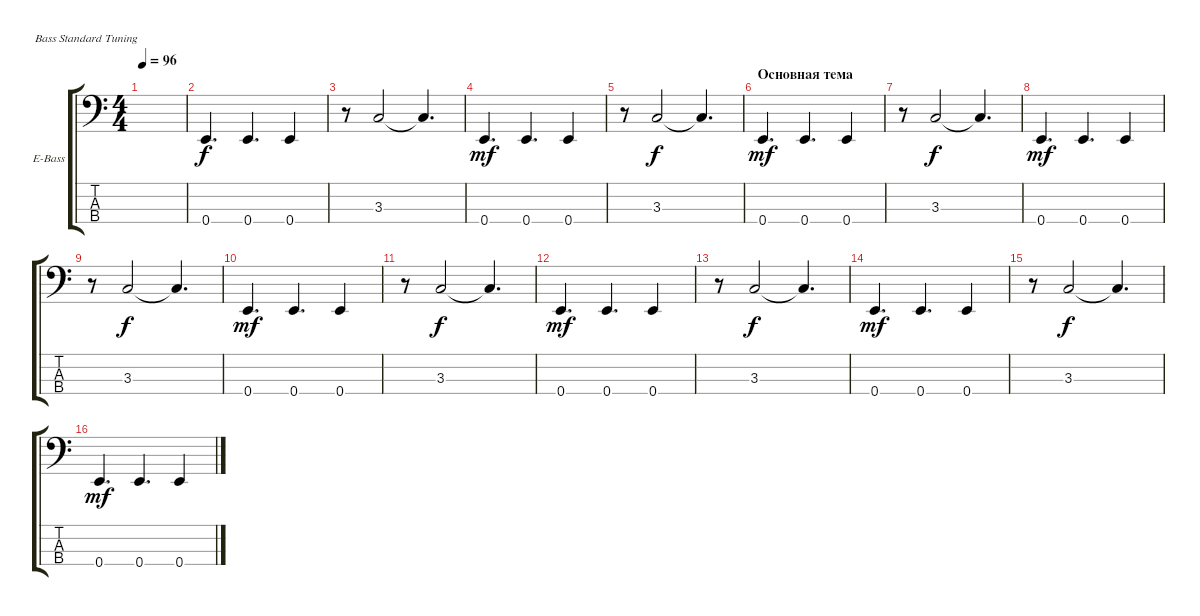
\defaultSystemsLayout 4
\bracketExtendMode groupsimilarinstruments
\firstSystemTrackNameOrientation horizontal
\otherSystemsTrackNameOrientation horizontal
\track ("Electric Bass" "E-Bass") {instrument electricbassfinger}
\staff {score tabs}
\tuning (G2 D2 A1 E1)
\ts (4 4)
\tempo 96
\clef f4
\ks c
|
\scale
0.38796 0.4.4{d} 0.4.4{d} 0.4.4 |
\scale
0.204013 r.8 3.3.2{dy f} 3.3{t}.4{d} |
\scale
0.204013 0.4.4{d dy mf} 0.4.4{d} 0.4.4 |
\scale
0.204013 r.8 3.3.2{dy f} 3.3{t}.4{d} |
\section ("" "Основная тема")
\scale
0.25 0.4.4{d dy mf} 0.4.4{d} 0.4.4 |
\scale
0.25 r.8 3.3.2{dy f} 3.3{t}.4{d} |
\scale
0.25 0.4.4{d dy mf} 0.4.4{d} 0.4.4 |
\scale
0.25 r.8 3.3.2{dy f} 3.3{t}.4{d} |
0.4.4{d dy mf} 0.4.4{d} 0.4.4 |
r.8 3.3.2{dy f} 3.3{t}.4{d} |
0.4.4{d dy mf} 0.4.4{d} 0.4.4 |
r.8 3.3.2{dy f} 3.3{t}.4{d} |
0.4.4{d dy mf} 0.4.4{d} 0.4.4 |
r.8 3.3.2{dy f} 3.3{t}.4{d} |
0.4.4{d dy mf} 0.4.4{d} 0.4.4
